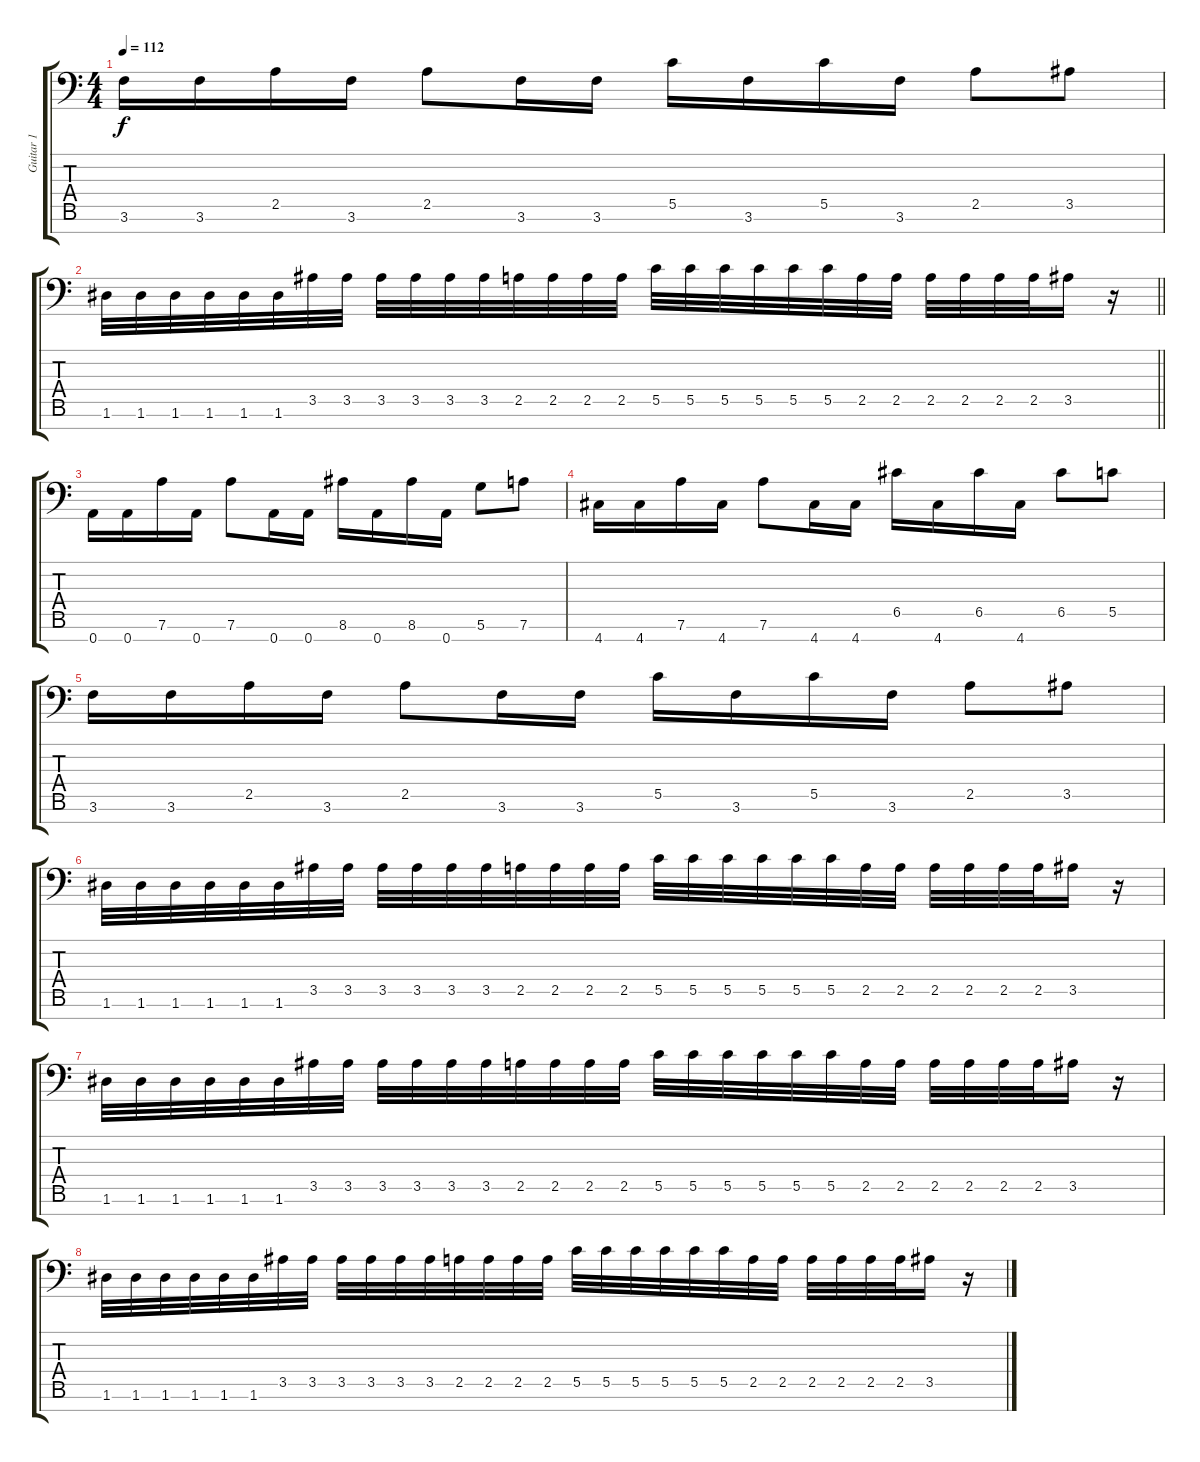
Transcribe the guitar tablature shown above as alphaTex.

\track ("Guitar 1" "Guitar 1") {instrument distortionguitar}
\staff {score tabs}
\tuning (D4 A3 F3 C3 G2 D2 A1) {hide}
\ts (4 4)
\tempo 112
\clef f4
\ks c
3.6.16{dy f} 3.6.16 2.5.16 3.6.16 2.5.8 3.6.16 3.6.16 5.5.16 3.6.16 5.5.16 3.6.16 2.5.8 3.5.8 |
\barLineRight lightlight
1.6.32 1.6.32 1.6.32 1.6.32 1.6.32 1.6.32 3.5.32 3.5.32 3.5.32 3.5.32 3.5.32 3.5.32 2.5.32 2.5.32 2.5.32 2.5.32 5.5.32 5.5.32 5.5.32 5.5.32 5.5.32 5.5.32 2.5.32 2.5.32 2.5.32 2.5.32 2.5.32 2.5.32 3.5.16 r.16 |
0.7.16 0.7.16 7.6.16 0.7.16 7.6.8 0.7.16 0.7.16 8.6.16 0.7.16 8.6.16 0.7.16 5.6.8 7.6.8 |
4.7.16 4.7.16 7.6.16 4.7.16 7.6.8 4.7.16 4.7.16 6.5.16 4.7.16 6.5.16 4.7.16 6.5.8 5.5.8 |
3.6.16 3.6.16 2.5.16 3.6.16 2.5.8 3.6.16 3.6.16 5.5.16 3.6.16 5.5.16 3.6.16 2.5.8 3.5.8 |
1.6.32 1.6.32 1.6.32 1.6.32 1.6.32 1.6.32 3.5.32 3.5.32 3.5.32 3.5.32 3.5.32 3.5.32 2.5.32 2.5.32 2.5.32 2.5.32 5.5.32 5.5.32 5.5.32 5.5.32 5.5.32 5.5.32 2.5.32 2.5.32 2.5.32 2.5.32 2.5.32 2.5.32 3.5.16 r.16 |
1.6.32 1.6.32 1.6.32 1.6.32 1.6.32 1.6.32 3.5.32 3.5.32 3.5.32 3.5.32 3.5.32 3.5.32 2.5.32 2.5.32 2.5.32 2.5.32 5.5.32 5.5.32 5.5.32 5.5.32 5.5.32 5.5.32 2.5.32 2.5.32 2.5.32 2.5.32 2.5.32 2.5.32 3.5.16 r.16 |
1.6.32 1.6.32 1.6.32 1.6.32 1.6.32 1.6.32 3.5.32 3.5.32 3.5.32 3.5.32 3.5.32 3.5.32 2.5.32 2.5.32 2.5.32 2.5.32 5.5.32 5.5.32 5.5.32 5.5.32 5.5.32 5.5.32 2.5.32 2.5.32 2.5.32 2.5.32 2.5.32 2.5.32 3.5.16 r.16
